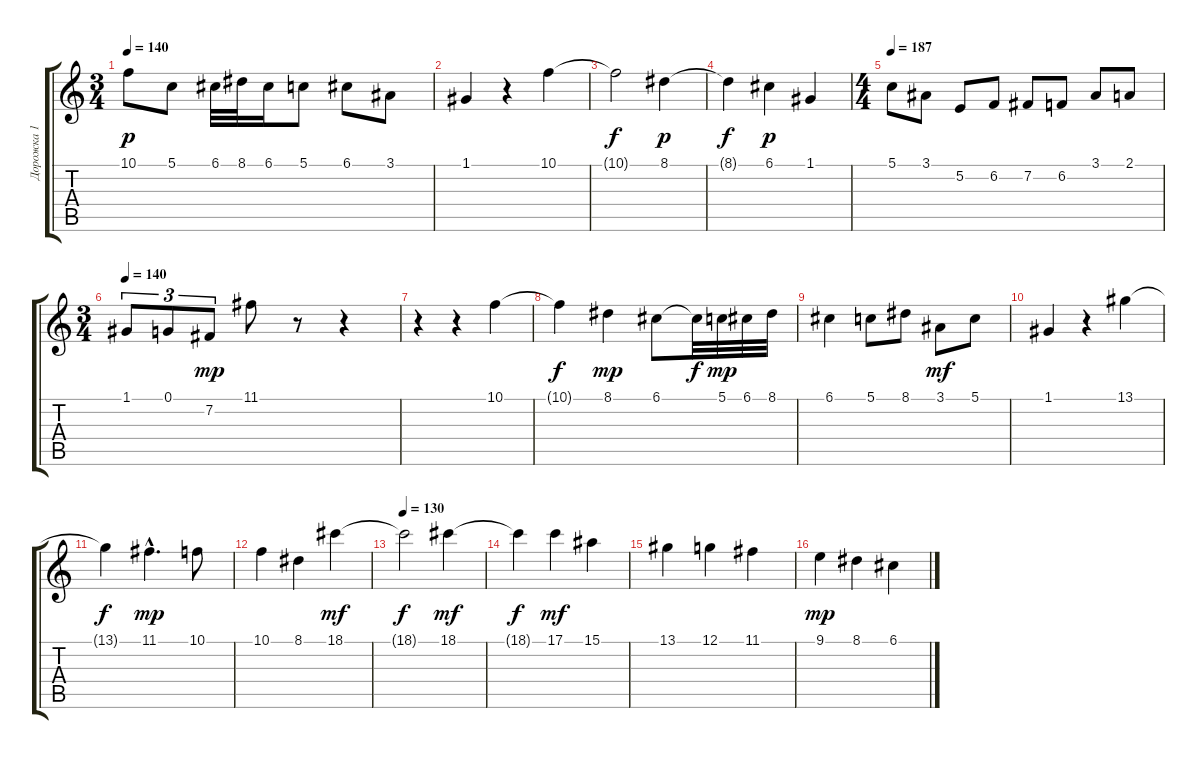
\track ("Дорожка 1" "Дорожка 1") {instrument acousticgrandpiano}
\staff {score tabs}
\tuning (G4 B3 G3 D3 A2 E2) {hide}
\ts (3 4)
\tempo 140
\clef g2
\ks c
10.1.8{dy p} 5.1.8 6.1.32 8.1.32 6.1.16 5.1.8 6.1.8 3.1.8 |
1.1.4 r.4 10.1.4 |
10.1{t}.2{dy f} 8.1.4{dy p} |
8.1{t}.4{dy f} 6.1.4{dy p} 1.1.4 |
\ts (4 4)
\tempo 187
5.1.8 3.1.8 5.2.8 6.2.8 7.2.8 6.2.8 3.1.8 2.1.8 |
\ts (3 4)
\tempo 140
1.1.8{tu (3 2)} 0.1.8{tu (3 2)} 7.2.8{tu (3 2) dy mp} 11.1.8 r.8 r.4 |
r.4 r.4 10.1.4 |
10.1{t}.4{dy f} 8.1.4{dy mp} 6.1.8 6.1{t}.32{dy f} 5.1.32{dy mp} 6.1.32 8.1.32 |
6.1.4 5.1.8 8.1.8 3.1.8{dy mf} 5.1.8 |
1.1.4 r.4 13.1.4 |
13.1{t}.4{dy f} 11.1{hac}.4{d dy mp} 10.1.8 |
10.1.4 8.1.4 18.1.4{dy mf} |
\tempo 130
18.1{t}.2{dy f} 18.1.4{dy mf} |
18.1{t}.4{dy f} 17.1.4{dy mf} 15.1.4 |
13.1.4 12.1.4 11.1.4 |
9.1.4{dy mp} 8.1.4 6.1.4
